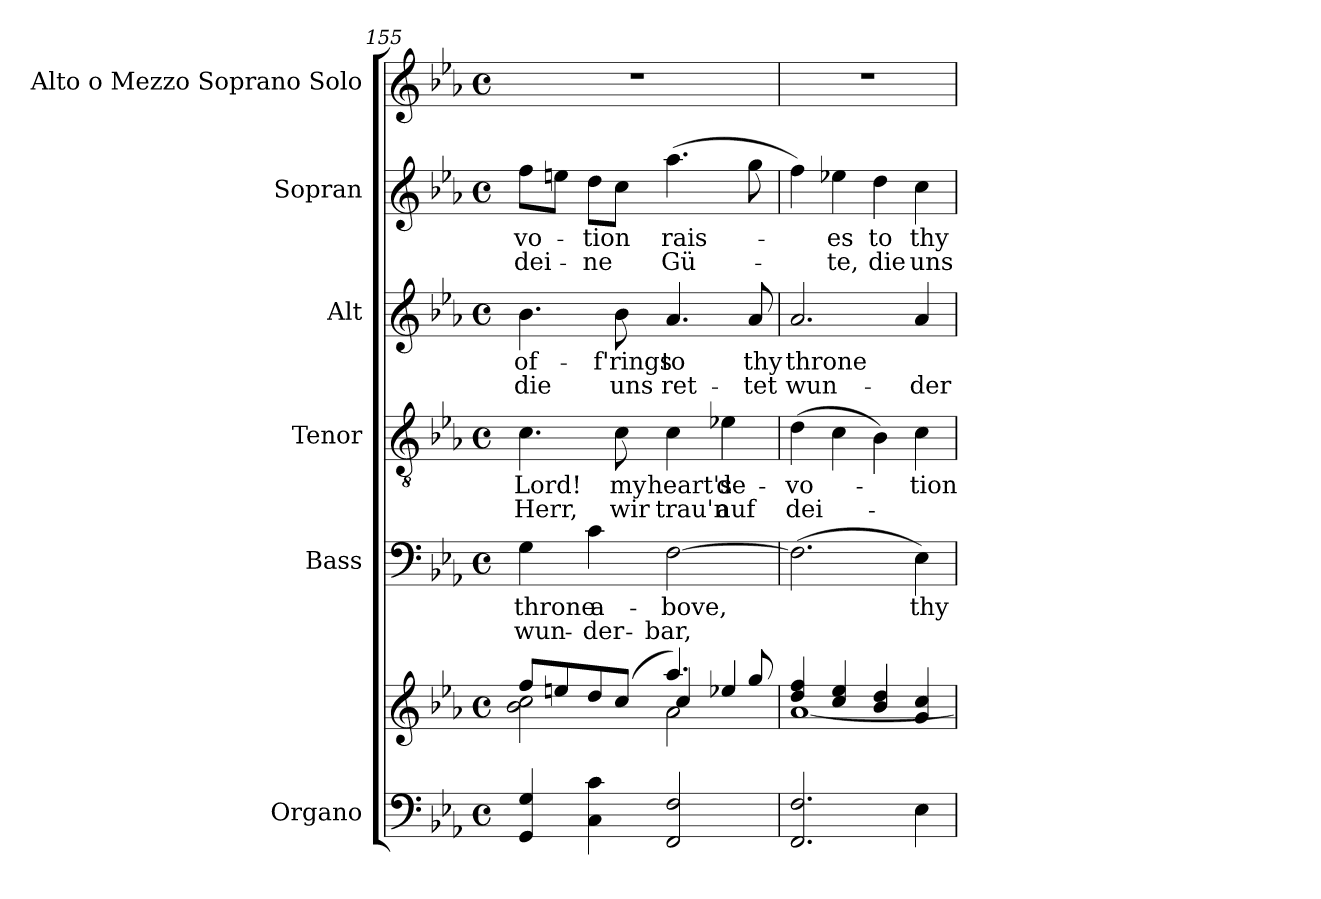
**kern	**kern	**kern	**text	**text	**kern	**text	**text	**kern	**text	**text	**kern	**text	**text	**kern
*part6	*part6	*part5	*part5	*part5	*part4	*part4	*part4	*part3	*part3	*part3	*part2	*part2	*part2	*part1
*staff7	*staff6	*staff5	*staff5	*staff5	*staff4	*staff4	*staff4	*staff3	*staff3	*staff3	*staff2	*staff2	*staff2	*staff1
*I"Organo	*	*I"Bass	*	*	*I"Tenor	*	*	*I"Alt	*	*	*I"Sopran	*	*	*I"Alto o Mezzo Soprano Solo
*	*	*I'B	*	*	*I'T	*	*	*I'A	*	*	*I'S	*	*	*I'S o l o
!!LO:LB:g=z
*clefF4	*clefG2	*clefF4	*	*	*clefGv2	*	*	*clefG2	*	*	*clefG2	*	*	*clefG2
*k[b-e-a-]	*k[b-e-a-]	*k[b-e-a-]	*	*	*k[b-e-a-]	*	*	*k[b-e-a-]	*	*	*k[b-e-a-]	*	*	*k[b-e-a-]
*M4/4	*M4/4	*M4/4	*	*	*M4/4	*	*	*M4/4	*	*	*M4/4	*	*	*M4/4
*met(c)	*met(c)	*met(c)	*	*	*met(c)	*	*	*met(c)	*	*	*met(c)	*	*	*met(c)
=155	=155	=155	=155	=155	=155	=155	=155	=155	=155	=155	=155	=155	=155	=155
*	*^	*	*	*	*	*	*	*	*	*	*	*	*	*
*	*	*^	*	*	*	*	*	*	*	*	*	*	*	*	*
!	!	!	!	!	!LO:LY:b	!LO:LY:b	!	!LO:LY:b	!LO:LY:b	!	!LO:LY:b	!LO:LY:b	!	!LO:LY:b	!LO:LY:b	!
4GG/ 4G/	8ff/L	2b-\ 2cc\	2ryy	4G\	throne	wun-	4.c\	Lord!	Herr,	4.b-\	of-	die	8ff\L	-vo-	dei-	1r
.	8een/	.	.	.	.	.	.	.	.	.	.	.	8een\J	.	.	.
!	!	!	!	!	!LO:LY:b	!LO:LY:b	!	!	!	!	!	!	!	!LO:LY:b	!LO:LY:b	!
4C\ 4c\	8dd/	.	.	4c\	a-	-der-	.	.	.	.	.	.	8dd\L	-tion	-ne	.
!	!	!	!	!	!	!	!	!LO:LY:b	!LO:LY:b	!	!LO:LY:b	!LO:LY:b	!	!	!	!
.	(>8cc/J	.	.	.	.	.	8c\	my	wir	8b-\	-f'rings	uns	8cc\J	.	.	.
!	!	!	!	!	!LO:LY:b	!LO:LY:b	!	!LO:LY:b	!LO:LY:b	!	!LO:LY:b	!LO:LY:b	!	!LO:LY:b	!LO:LY:b	!
2FF/ 2F/	4.aa-/)	2a-\	4cc/	[2F\	-bove,	-bar,	4c\	heart's	trau'n	4.a-/	to	ret-	(>4.aa-\	rais-	Gü-	.
!	!	!	!	!	!	!	!	!LO:LY:b	!LO:LY:b	!	!	!	!	!	!	!
.	.	.	4ee-X/	.	.	.	4e-X\	de-	auf	.	.	.	.	.	.	.
!	!	!	!	!	!	!	!	!	!	!	!LO:LY:b	!LO:LY:b	!	!	!	!
.	8gg/	.	.	.	.	.	.	.	.	8a-/	thy	-tet	8gg\	.	.	.
*	*	*v	*v	*	*	*	*	*	*	*	*	*	*	*	*	*
!!LO:PB:g=z
=156	=156	=156	=156	=156	=156	=156	=156	=156	=156	=156	=156	=156	=156	=156	=156
!	!	!	!	!	!	!	!LO:LY:b	!LO:LY:b	!	!LO:LY:b	!LO:LY:b	!	!	!	!
2.FF/ 2.F/	4dd/ 4ff/	[1a-	(>2.F\]	.	.	(>4d\	-vo-	dei-	2.a-/	throne	wun-	4ff\)	.	.	1r
!	!	!	!	!	!	!	!	!	!	!	!	!	!LO:LY:b	!LO:LY:b	!
.	4cc/ 4ee-/	.	.	.	.	4c\	.	.	.	.	.	4ee-X\	-es	-te,	.
!	!	!	!	!	!	!	!	!	!	!	!	!	!LO:LY:b	!LO:LY:b	!
.	4b-/ 4dd/	.	.	.	.	4B-\)	.	.	.	.	.	4dd\	to	die	.
!	!	!	!	!LO:LY:b	!	!	!LO:LY:b	!	!	!	!LO:LY:b	!	!LO:LY:b	!LO:LY:b	!
4E-\	4g/ 4cc/	.	4E-\)	thy	.	4c\	-tion	.	4a-/	.	-der-	4cc\	thy	uns	.
*	*v	*v	*	*	*	*	*	*	*	*	*	*	*	*	*
=	=	=	=	=	=	=	=	=	=	=	=	=	=	=
*-	*-	*-	*-	*-	*-	*-	*-	*-	*-	*-	*-	*-	*-	*-
